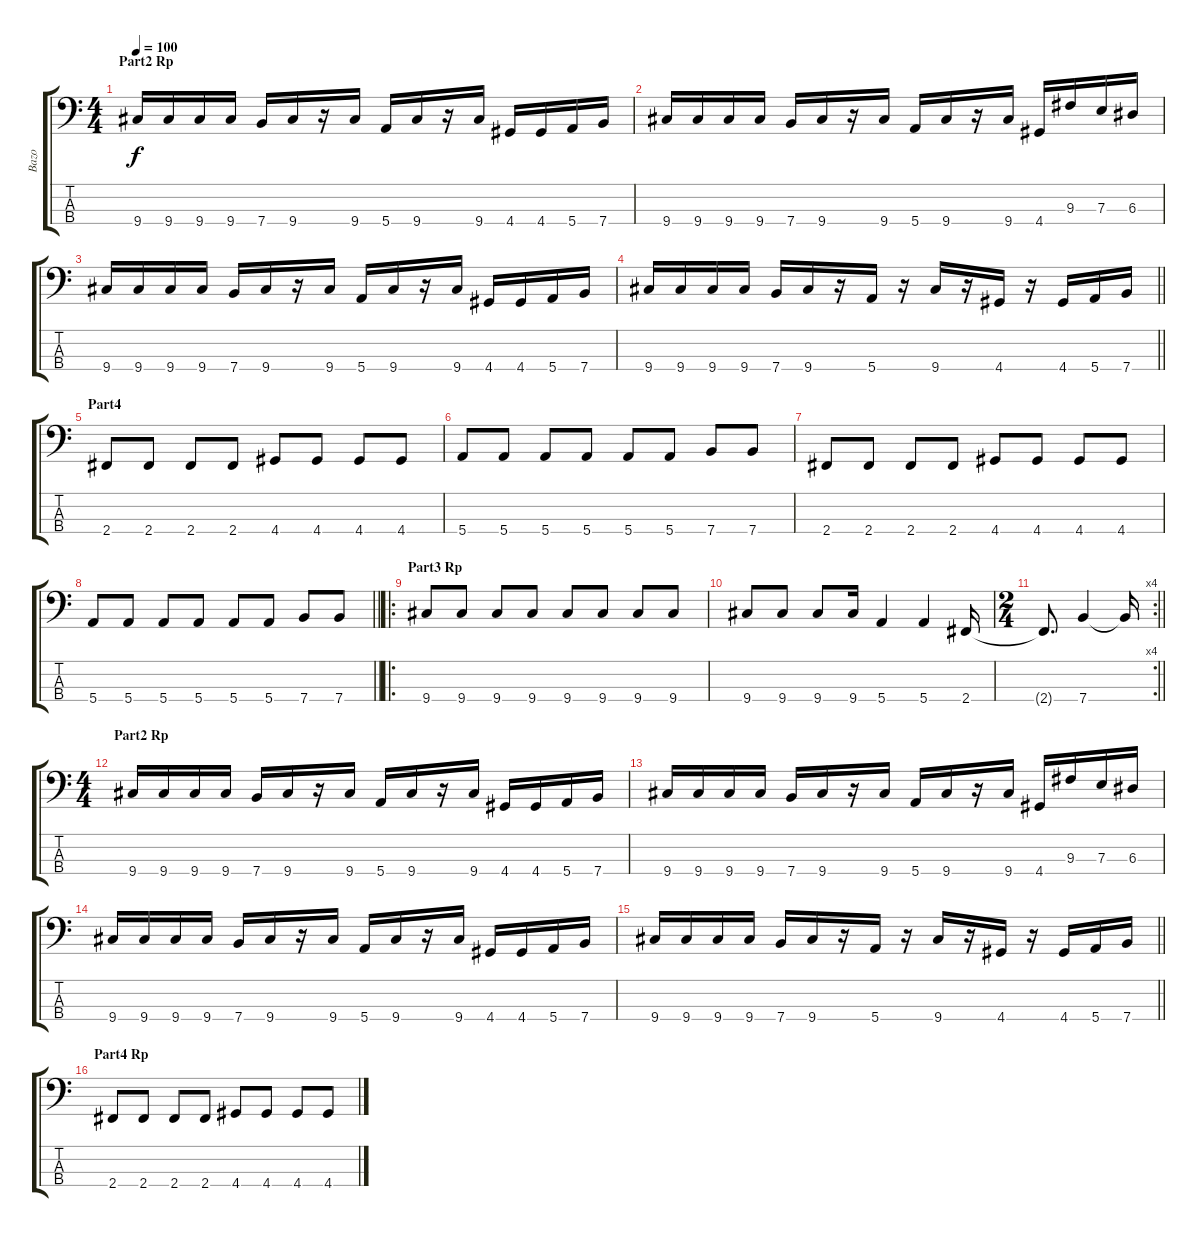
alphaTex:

\track ("Bazo" "Bazo") {instrument electricbassfinger}
\staff {score tabs}
\tuning (G2 D2 A1 E1) {hide}
\ts (4 4)
\section ("" "Part2 Rp")
\tempo 100
\clef f4
\ks c
9.4.16{dy f} 9.4.16 9.4.16 9.4.16 7.4.16 9.4.16 r.16 9.4.16 5.4.16 9.4.16 r.16 9.4.16 4.4.16 4.4.16 5.4.16 7.4.16 |
9.4.16 9.4.16 9.4.16 9.4.16 7.4.16 9.4.16 r.16 9.4.16 5.4.16 9.4.16 r.16 9.4.16 4.4.16 9.3.16 7.3.16 6.3.16 |
9.4.16 9.4.16 9.4.16 9.4.16 7.4.16 9.4.16 r.16 9.4.16 5.4.16 9.4.16 r.16 9.4.16 4.4.16 4.4.16 5.4.16 7.4.16 |
\barLineRight lightlight
9.4.16 9.4.16 9.4.16 9.4.16 7.4.16 9.4.16 r.16 5.4.16 r.16 9.4.16 r.16 4.4.16 r.16 4.4.16 5.4.16 7.4.16 |
\section ("" "Part4")
2.4.8 2.4.8 2.4.8 2.4.8 4.4.8 4.4.8 4.4.8 4.4.8 |
5.4.8 5.4.8 5.4.8 5.4.8 5.4.8 5.4.8 7.4.8 7.4.8 |
2.4.8 2.4.8 2.4.8 2.4.8 4.4.8 4.4.8 4.4.8 4.4.8 |
\barLineRight lightlight
5.4.8 5.4.8 5.4.8 5.4.8 5.4.8 5.4.8 7.4.8 7.4.8 |
\ro
\section ("" "Part3 Rp")
9.4.8 9.4.8 9.4.8 9.4.8 9.4.8 9.4.8 9.4.8 9.4.8 |
9.4.8 9.4.8 9.4.8 9.4.16 5.4.4 5.4.4 2.4.16 |
\rc 4
\ts (2 4)
\barLineRight lightlight
2.4{t}.8{d} 7.4.4 7.4{t}.16 |
\ts (4 4)
\section ("" "Part2 Rp")
9.4.16 9.4.16 9.4.16 9.4.16 7.4.16 9.4.16 r.16 9.4.16 5.4.16 9.4.16 r.16 9.4.16 4.4.16 4.4.16 5.4.16 7.4.16 |
9.4.16 9.4.16 9.4.16 9.4.16 7.4.16 9.4.16 r.16 9.4.16 5.4.16 9.4.16 r.16 9.4.16 4.4.16 9.3.16 7.3.16 6.3.16 |
9.4.16 9.4.16 9.4.16 9.4.16 7.4.16 9.4.16 r.16 9.4.16 5.4.16 9.4.16 r.16 9.4.16 4.4.16 4.4.16 5.4.16 7.4.16 |
\barLineRight lightlight
9.4.16 9.4.16 9.4.16 9.4.16 7.4.16 9.4.16 r.16 5.4.16 r.16 9.4.16 r.16 4.4.16 r.16 4.4.16 5.4.16 7.4.16 |
\section ("" "Part4 Rp")
2.4.8 2.4.8 2.4.8 2.4.8 4.4.8 4.4.8 4.4.8 4.4.8
